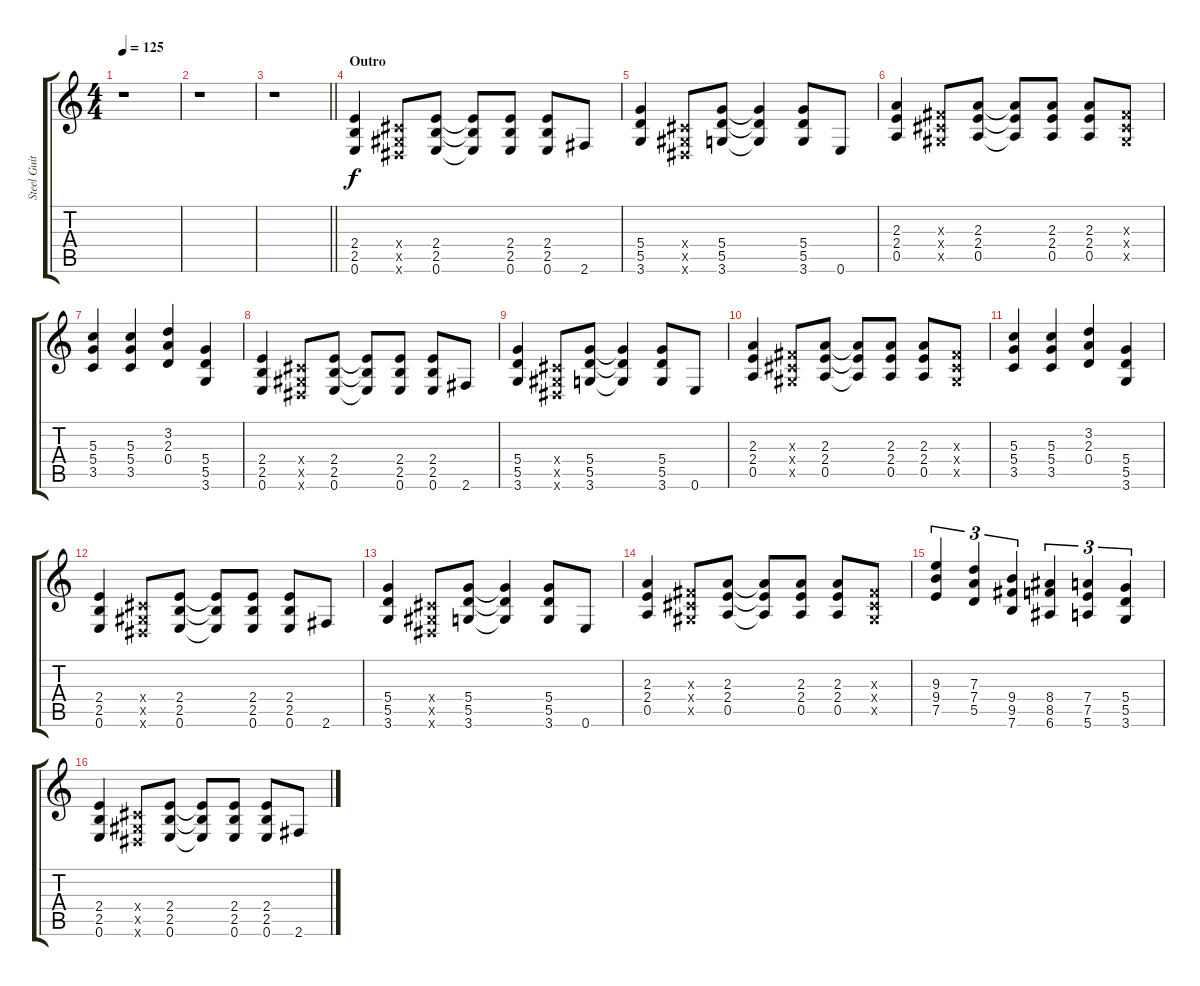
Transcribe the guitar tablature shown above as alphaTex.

\track ("Steel Guitar" "Steel Guit") {instrument acousticguitarsteel}
\staff {score tabs}
\tuning (E4 B3 G3 D3 A2 E2) {hide}
\ts (4 4)
\tempo 125
\clef g2
\ks c
r.1{dy f} |
r.1 |
\barLineRight lightlight
r.1 |
\section ("" "Outro")
(2.4 2.5 0.6).4{instrument overdrivenguitar} (-1.4{x} -1.5{x} -1.6{x}).8 (2.4 2.5 0.6).8 (2.4{t} 2.5{t} 0.6{t}).8 (2.4 2.5 0.6).8 (2.4 2.5 0.6).8 2.6.8 |
(5.4 5.5 3.6).4 (-1.4{x} -1.5{x} -1.6{x}).8 (5.4 5.5 3.6).8 (5.4{t} 5.5{t} 3.6{t}).4 (5.4 5.5 3.6).8 0.6.8 |
(2.3 2.4 0.5).4 (-1.3{x} -1.4{x} -1.5{x}).8 (2.3 2.4 0.5).8 (2.3{t} 2.4{t} 0.5{t}).8 (2.3 2.4 0.5).8 (2.3 2.4 0.5).8 (-1.3{x} -1.4{x} -1.5{x}).8 |
(5.3 5.4 3.5).4 (5.3 5.4 3.5).4 (3.2 2.3 0.4).4 (5.4 5.5 3.6).4 |
(2.4 2.5 0.6).4 (-1.4{x} -1.5{x} -1.6{x}).8 (2.4 2.5 0.6).8 (2.4{t} 2.5{t} 0.6{t}).8 (2.4 2.5 0.6).8 (2.4 2.5 0.6).8 2.6.8 |
(5.4 5.5 3.6).4 (-1.4{x} -1.5{x} -1.6{x}).8 (5.4 5.5 3.6).8 (5.4{t} 5.5{t} 3.6{t}).4 (5.4 5.5 3.6).8 0.6.8 |
(2.3 2.4 0.5).4 (-1.3{x} -1.4{x} -1.5{x}).8 (2.3 2.4 0.5).8 (2.3{t} 2.4{t} 0.5{t}).8 (2.3 2.4 0.5).8 (2.3 2.4 0.5).8 (-1.3{x} -1.4{x} -1.5{x}).8 |
(5.3 5.4 3.5).4 (5.3 5.4 3.5).4 (3.2 2.3 0.4).4 (5.4 5.5 3.6).4 |
(2.4 2.5 0.6).4 (-1.4{x} -1.5{x} -1.6{x}).8 (2.4 2.5 0.6).8 (2.4{t} 2.5{t} 0.6{t}).8 (2.4 2.5 0.6).8 (2.4 2.5 0.6).8 2.6.8 |
(5.4 5.5 3.6).4 (-1.4{x} -1.5{x} -1.6{x}).8 (5.4 5.5 3.6).8 (5.4{t} 5.5{t} 3.6{t}).4 (5.4 5.5 3.6).8 0.6.8 |
(2.3 2.4 0.5).4 (-1.3{x} -1.4{x} -1.5{x}).8 (2.3 2.4 0.5).8 (2.3{t} 2.4{t} 0.5{t}).8 (2.3 2.4 0.5).8 (2.3 2.4 0.5).8 (-1.3{x} -1.4{x} -1.5{x}).8 |
(9.3 9.4 7.5).4{tu (3 2)} (7.3 7.4 5.5).4{tu (3 2)} (9.4 9.5 7.6).4{tu (3 2)} (8.4 8.5 6.6).4{tu (3 2)} (7.4 7.5 5.6).4{tu (3 2)} (5.4 5.5 3.6).4{tu (3 2)} |
(2.4 2.5 0.6).4 (-1.4{x} -1.5{x} -1.6{x}).8 (2.4 2.5 0.6).8 (2.4{t} 2.5{t} 0.6{t}).8 (2.4 2.5 0.6).8 (2.4 2.5 0.6).8 2.6.8
